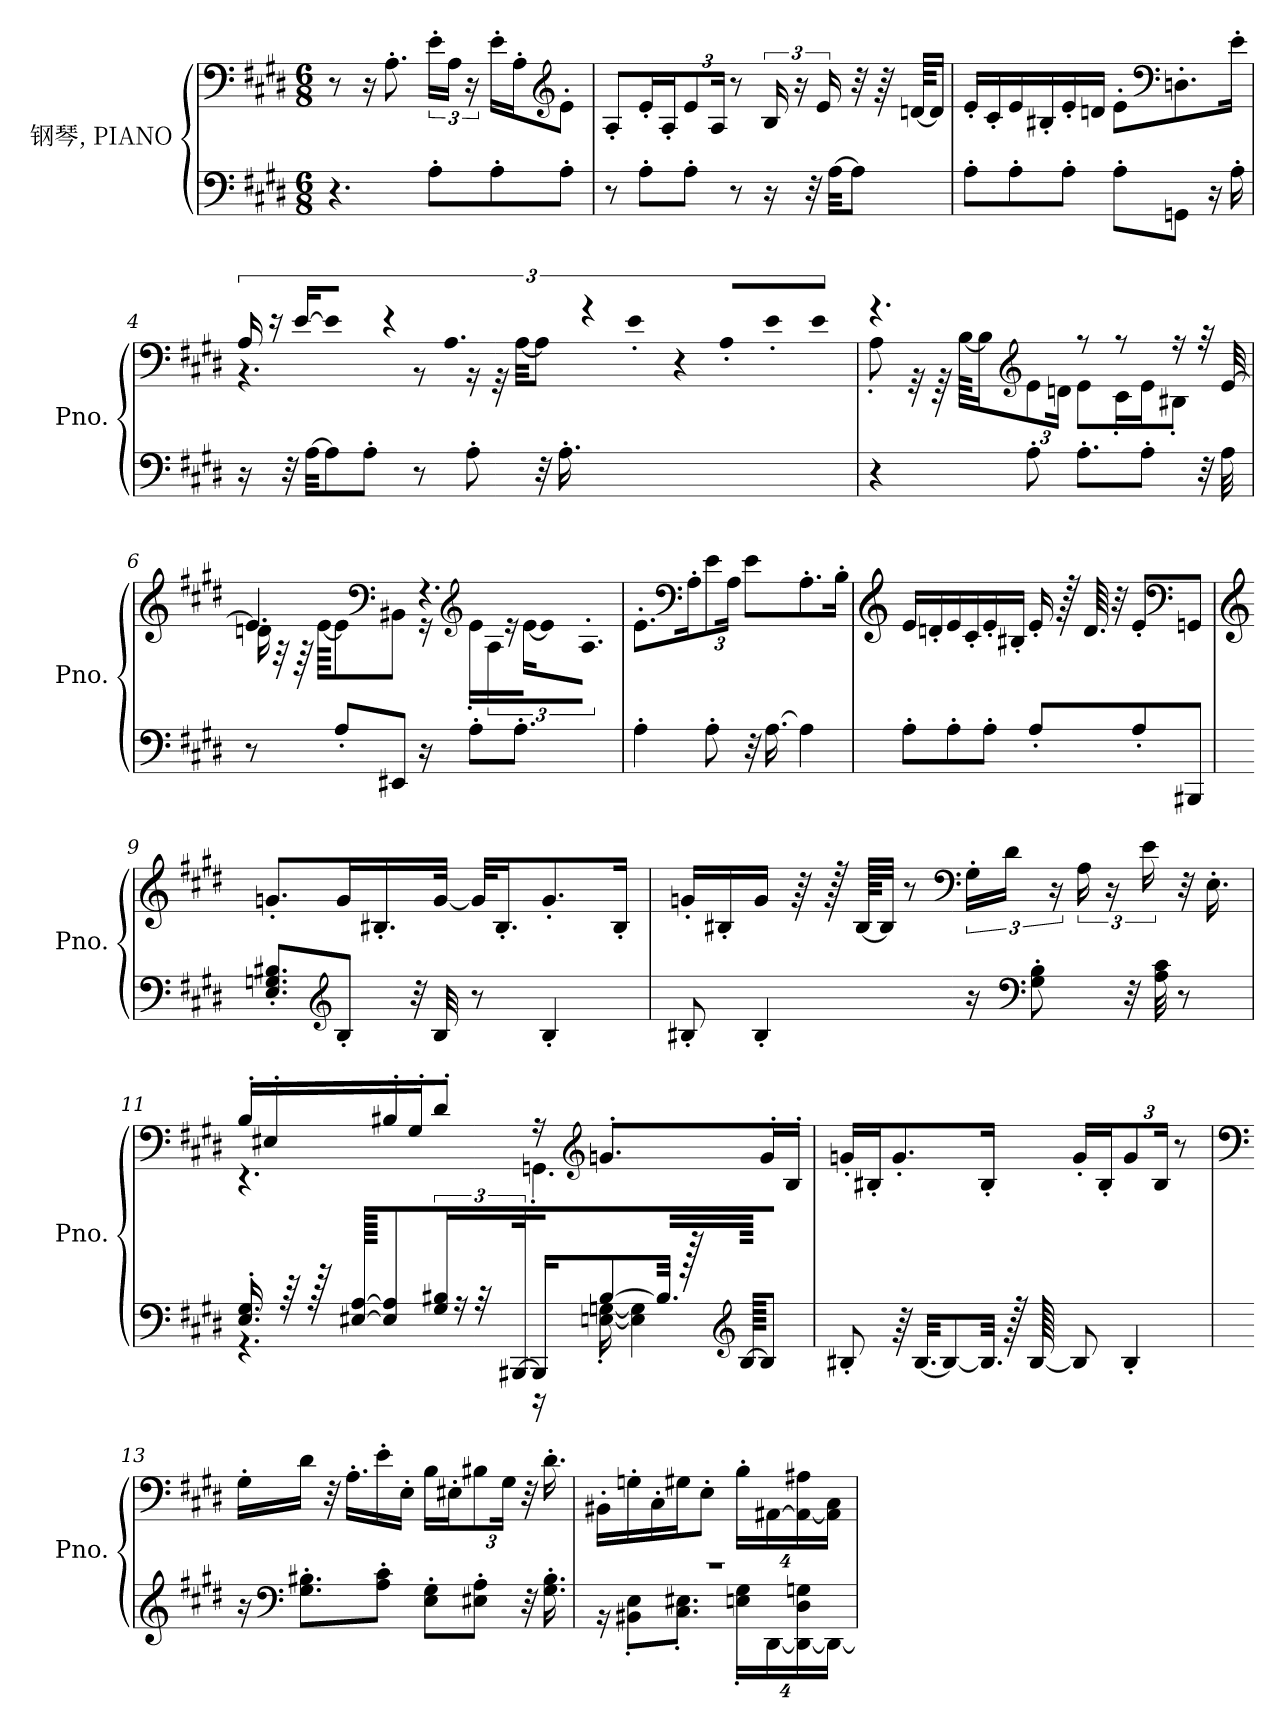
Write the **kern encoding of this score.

**kern	**kern
*part1	*part1
*staff2	*staff1
*I"钢琴, PIANO	*
*I'Pno.	*
*clefF4	*clefF4
*k[f#c#g#d#]	*k[f#c#g#d#]
*M6/8	*M6/8
*MM140	*MM140
=1	=1
4.r	8r
.	16r
.	8.A'\
8A'\L	24e'\LL
.	24A\JJ
.	24r
8A'\	16e'\LL
.	16A'\J
*	*clefG2
8A'\J	8e'\J
=2	=2
8r	8A'/L
8A'\L	16e'/L
.	16A'/J
*	*Xbrackettup
8A'\J	12e/
.	24A/Jk
8r	8r
*	*brackettup
16r	24B/
.	24r
32r	.
.	24e/
[32A\KKL	.
8A\J]	32r
.	64r
.	[64dn/KKLL
.	16d/JJ]
=3	=3
8A'\L	16e'/LL
.	16c#'/
8A'\	16e/
.	16B#X'/
8A'\J	16e'/
.	16dn/JJ
8A'\L	8e'\L
*	*clefF4
8GGn\J	8.Dn'\
16r	.
16A'\	16e'\Jk
!!LO:LB:g=z
=4	=4
*	*^
16r	24A/	4.r
.	24r	.
32r	.	.
.	[24e/LL	.
[32A\KKL	.	.
8A\]	32e/JJk]	.
.	128r	.
.	64.A/	.
.	16r	.
8A'\J	8e'/	.
8r	16r	8r
.	16A'/KL	.
8A'\	8e'/	16r
.	.	32r
.	.	[32A\KKL
32r	8e/J	8A\J]
16.A'\	.	.
=5	=5	=5
4r	4.r	8A'\
.	.	32r
.	.	64r
.	.	[64B\KKLL
.	.	16B\J]
*	*clefG2	*
*	*	*Xbrackettup
8A'\	.	12e\
.	.	24dn\Jk
8.A'\L	8r	8e\L
.	8r	16c#'\L
8A'\J	.	16e\J
.	16r	8B#X'\J
32r	32r	.
32A\	[32e/	.
!!LO:LB:g=z	!!
=6	=6	=6
8r	4.e/]	16dn\
.	.	32r
.	.	64r
.	.	[64e\KKKL
8A'/L	.	8e\]
*	*clefF4	*
8EE#X/J	.	8BB#X\J
16r	4.r	16r
*	*clefG2	*
8A'\L	.	16e'\LL
*	*	*brackettup
.	.	24A\JJ
.	.	24r
8.A'\J	.	.
.	.	[24e\LL
.	.	32e\K]
.	.	16.A'\JJ
*	*v	*v
=7	=7
4A'\	8.e'\L
*	*clefF4
.	16A'\K
*	*Xbrackettup
8A'\	12e\
.	24A\Jk
32r	8e\L
[16.A\	.
4A\]	8.A'\
.	16B'\Jk
!!LO:LB:g=z
=8	=8
*	*clefG2
8A'\L	16e/LL
.	16dn'/
8A'\	16e/
.	16c#'/
8A'\J	16e'/
.	16B#X'/JJ
8A'/L	16e'/
.	128r
.	64.d/
.	32r
8A'/	8e'/L
*	*clefF4
8BBB#X/J	8GGn/J
=9	=9
*	*clefG2
8.E/' 8.Gn/' 8.B#X/'L	8.gn'/L
*clefG2	*
8B#'/J	16g/L
.	16.B#X'/
32r	.
32B#/	[32g/JJk
8r	32g/KLL]
.	16.B#'/J
4B#'/	8.g'/
.	16B#'/Jk
!!LO:LB:g=z
=10	=10
8B#X'/	16gn'/LL
.	16B#X'/
4B#'/	16g/JJ
.	64r
.	128r
.	[128B#/KKLLL
.	32B#/JJJ]
.	8r
*	*clefF4
*	*brackettup
16r	24G#'\LL
.	24d#\JJ
*clefF4	*
8G#\' 8B#\'	.
.	24r
.	24A\
.	24r
32r	.
.	24e\
32A\ 32c#\	.
8r	32r
.	16.E'\
!!LO:LB:g=z
=11	=11
*^	*^
16.E/' 16.G#/'	4.r	16B'/LL	4.r
.	.	16E#X'/	.
64r	.	.	.
128r	.	.	.
[128E#X/ [128A/KKKKL	.	.	.
8E#/] 8A/]	.	16B#X'/	.
.	.	16G#'/J	.
24G#/ 24B#X/Jk	.	8d#'/J	.
24r	.	.	.
48r	.	.	.
[48BBB#X/	.	.	.
16BBB#/KL]	16r	16r	4.GGn'\
*	*	*clefG2	*
[8B#/	[16En\' [16Gn\'	8.gn'/L	.
.	4E\] 4G\]	.	.
32.B#/Jkk]	.	.	.
128r	.	.	.
*clefG2	*	*	*
[128B#/KKKKL	.	.	.
8B#/J]	.	16g'/L	.
.	.	16B#'/JJ	.
*v	*v	*	*
*	*v	*v
!!LO:PB:g=z
=12	=12
8B#X'/	16gn'/LL
.	16B#X'/J
64r	8.g'/
[32.B#/KKL	.
8B#/_	.
32.B#/Jkk]	16B#'/Jk
128r	.
[128B#/	.
8B#/]	16g'/LL
.	16B#'/J
*	*Xbrackettup
4B#'/	12g/
.	24B#/Jk
.	8r
=13	=13
*	*clefF4
16r	16G#'\LL
*clefF4	*
8.G#\' 8.B#X\'L	16d#\JJ
.	32r
.	16.A'\LL
8A\' 8c#\'J	16e'\
.	16E'\JJ
8E\' 8G#\'L	16B\LL
.	16E#X'\J
8E#X\' 8A\'J	12B#X\
.	24G#\Jk
32r	32r
16.G#\' 16.B#\'	16.d#'\
!!LO:LB:g=z
=14	=14
*^	*
2.r	16r	16BB#X'\LL
.	8BB#X\' 8E\'L	16Gn'\
.	.	16C#'\
.	8.C#\' 8.E#X\'J	16G#X\J
.	.	8E'\J
*	*Xbrackettup	*
.	32%3En\' 32%3G#\'L	32%3B'\L
.	[32%3DD#\	[32%3AA#X\
.	32%3DD#\_ 32%3D#\ 32%3Gn\	32%3AA#\_ 32%3A#X\
.	32%3DD#\J_	32%3AA#\] 32%3C#\J
*v	*v	*
=	=
*-	*-
